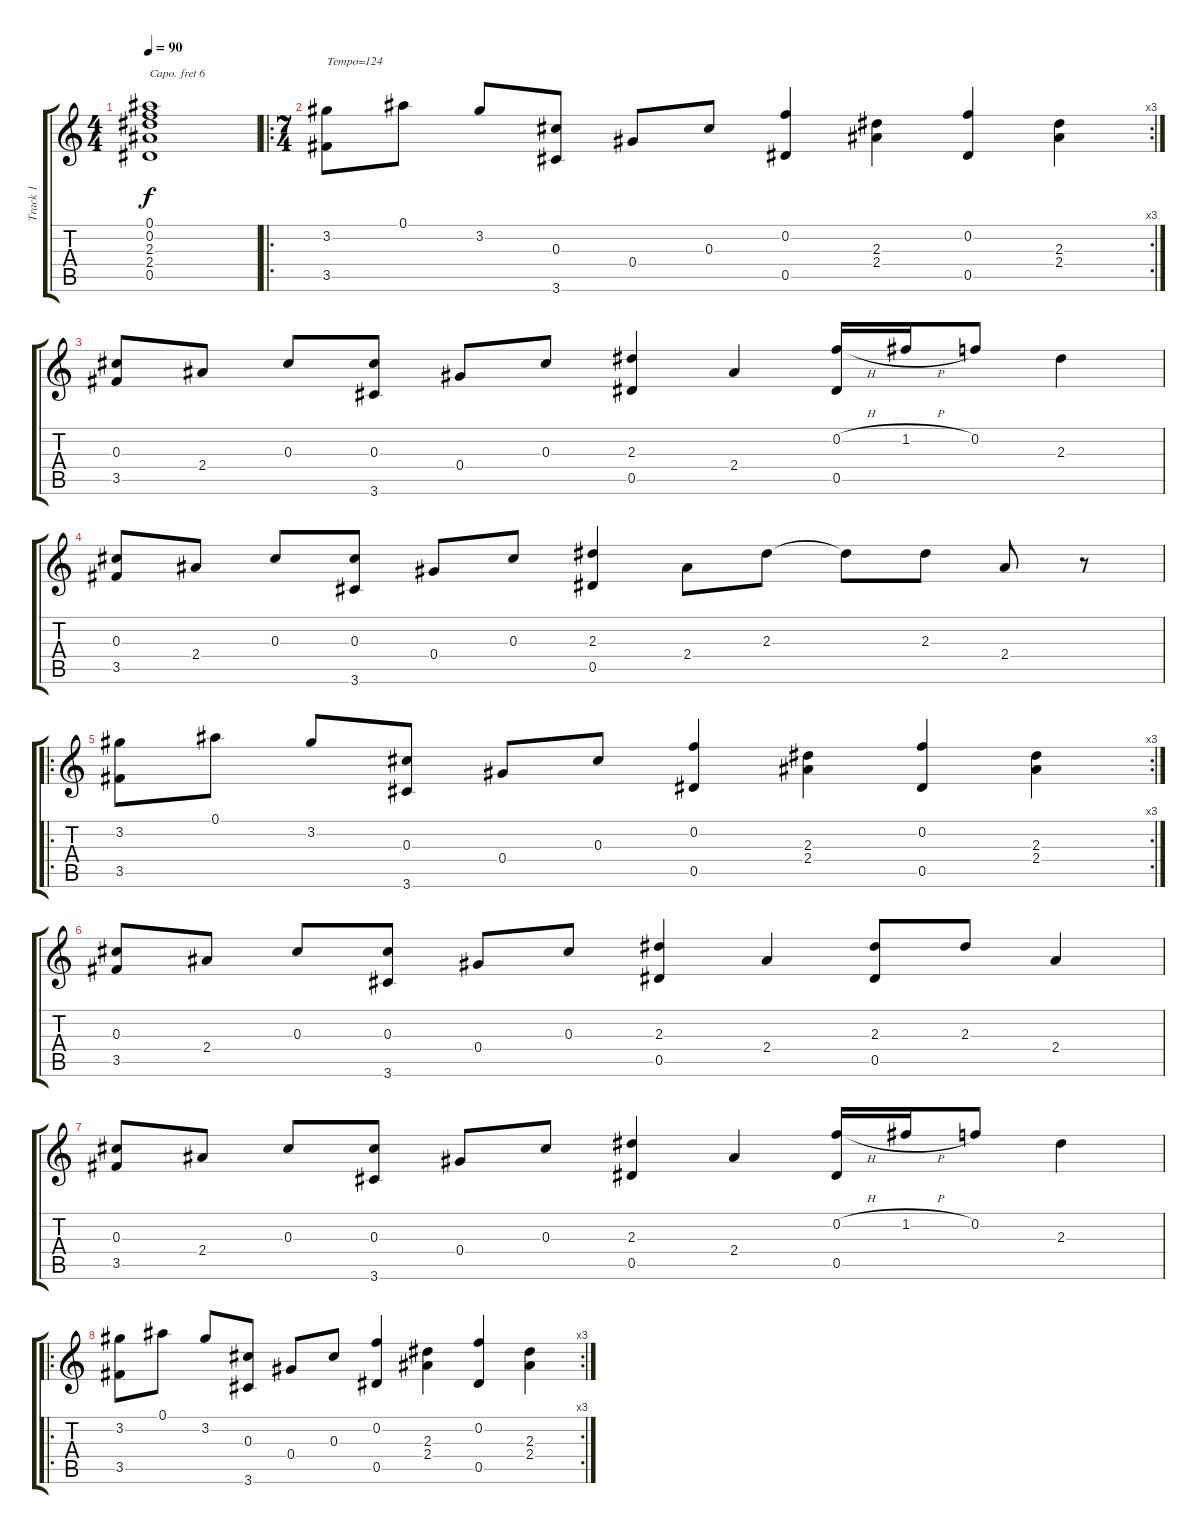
\track ("Track 1" "Track 1") {instrument acousticguitarsteel}
\staff {score tabs}
\capo 6
\tuning (E4 B3 G3 D3 A2 E2) {hide}
\ts (4 4)
\tempo 90
\clef g2
\ks c
(0.1{t} 0.2{t} 2.3{t} 2.4{t} 0.5{t}).1{dy f} |
\ro
\rc 3
\ts (7 4)
(3.2 3.5).8{txt "Tempo=124"} 0.1.8 3.2.8 (0.3 3.6).8 0.4.8 0.3.8 (0.2 0.5).4 (2.3 2.4).4 (0.2 0.5).4 (2.3 2.4).4 |
(0.3 3.5).8 2.4.8 0.3.8 (0.3 3.6).8 0.4.8 0.3.8 (2.3 0.5).4 2.4.4 (0.2{h} 0.5).16 1.2{h}.16 0.2.8 2.3.4 |
(0.3 3.5).8 2.4.8 0.3.8 (0.3 3.6).8 0.4.8 0.3.8 (2.3 0.5).4 2.4.8 2.3.8 2.3{t}.8 2.3.8 2.4.8 r.8 |
\ro
\rc 3
(3.2 3.5).8 0.1.8 3.2.8 (0.3 3.6).8 0.4.8 0.3.8 (0.2 0.5).4 (2.3 2.4).4 (0.2 0.5).4 (2.3 2.4).4 |
(0.3 3.5).8 2.4.8 0.3.8 (0.3 3.6).8 0.4.8 0.3.8 (2.3 0.5).4 2.4.4 (2.3 0.5).8 2.3.8 2.4.4 |
(0.3 3.5).8 2.4.8 0.3.8 (0.3 3.6).8 0.4.8 0.3.8 (2.3 0.5).4 2.4.4 (0.2{h} 0.5).16 1.2{h}.16 0.2.8 2.3.4 |
\ro
\rc 3
(3.2 3.5).8 0.1.8 3.2.8 (0.3 3.6).8 0.4.8 0.3.8 (0.2 0.5).4 (2.3 2.4).4 (0.2 0.5).4 (2.3 2.4).4
